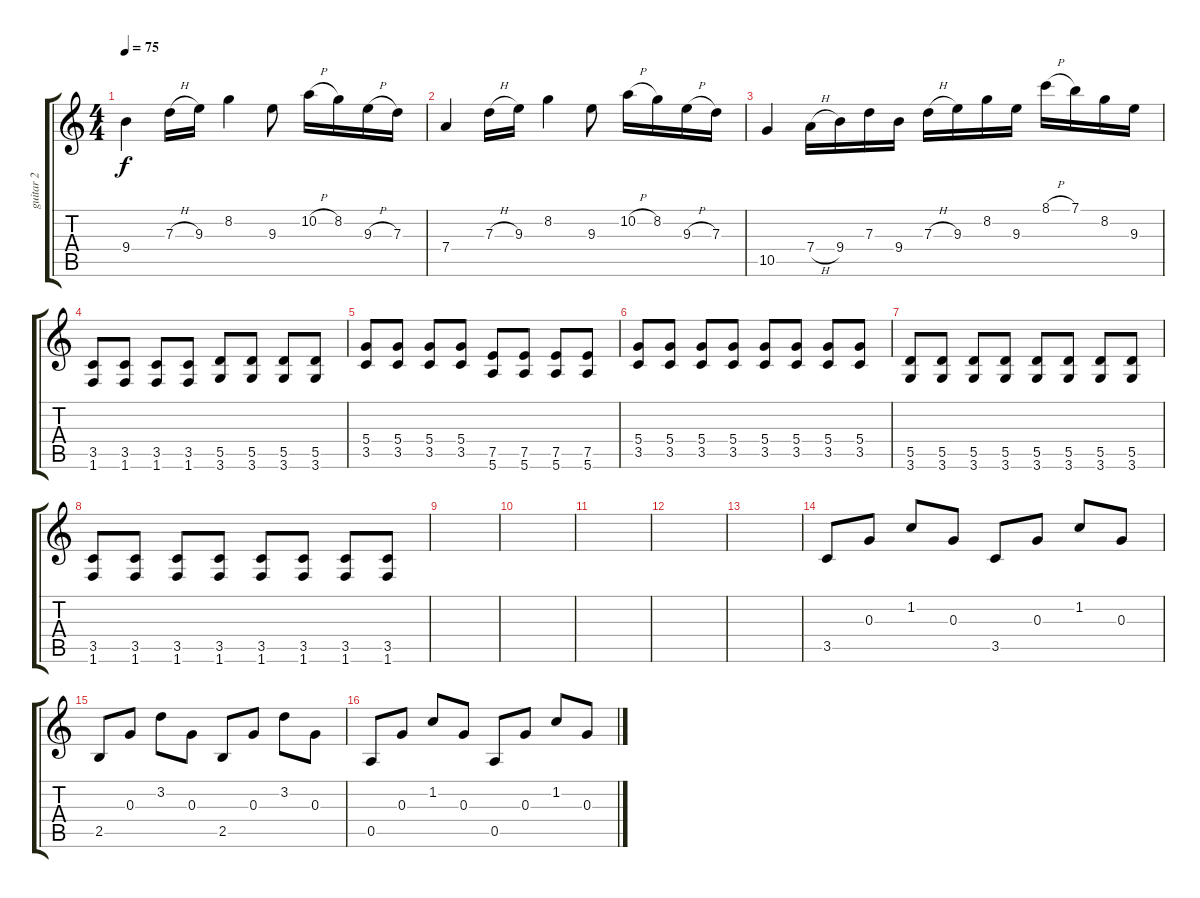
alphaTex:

\track ("guitar 2" "guitar 2") {instrument electricguitarjazz}
\staff {score tabs}
\tuning (E4 B3 G3 D3 A2 E2) {hide}
\ts (4 4)
\tempo 75
\clef g2
\ks c
9.4.4{dy f} 7.3{h}.16 9.3.16 8.2.4 9.3.8 10.2{h}.16 8.2.16 9.3{h}.16 7.3.16 |
7.4.4 7.3{h}.16 9.3.16 8.2.4 9.3.8 10.2{h}.16 8.2.16 9.3{h}.16 7.3.16 |
10.5.4 7.4{h}.16 9.4.16 7.3.16 9.4.16 7.3{h}.16 9.3.16 8.2.16 9.3.16 8.1{h}.16 7.1.16 8.2.16 9.3.16 |
(3.5 1.6).8 (3.5 1.6).8 (3.5 1.6).8 (3.5 1.6).8 (5.5 3.6).8 (5.5 3.6).8 (5.5 3.6).8 (5.5 3.6).8 |
(5.4 3.5).8 (5.4 3.5).8 (5.4 3.5).8 (5.4 3.5).8 (7.5 5.6).8 (7.5 5.6).8 (7.5 5.6).8 (7.5 5.6).8 |
(5.4 3.5).8 (5.4 3.5).8 (5.4 3.5).8 (5.4 3.5).8 (5.4 3.5).8 (5.4 3.5).8 (5.4 3.5).8 (5.4 3.5).8 |
(5.5 3.6).8 (5.5 3.6).8 (5.5 3.6).8 (5.5 3.6).8 (5.5 3.6).8 (5.5 3.6).8 (5.5 3.6).8 (5.5 3.6).8 |
(3.5 1.6).8 (3.5 1.6).8 (3.5 1.6).8 (3.5 1.6).8 (3.5 1.6).8 (3.5 1.6).8 (3.5 1.6).8 (3.5 1.6).8 |
|
|
|
|
|
3.5.8{instrument electricguitarjazz} 0.3.8 1.2.8 0.3.8 3.5.8 0.3.8 1.2.8 0.3.8 |
2.5.8 0.3.8 3.2.8 0.3.8 2.5.8 0.3.8 3.2.8 0.3.8 |
0.5.8 0.3.8 1.2.8 0.3.8 0.5.8 0.3.8 1.2.8 0.3.8
